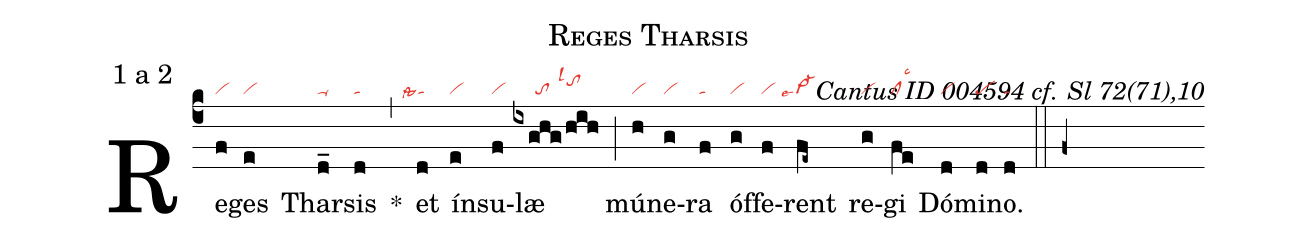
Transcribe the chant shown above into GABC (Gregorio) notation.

name: Reges Tharsis;
mode: 1;
mode-differentia: a 2;
commentary: Cantus ID 004594 cf. Sl 72(71),10;
nabc-lines: 1;
%%
(c4)

Re(f|vi)ges(e|vi) Thar(d_|ta-)sis(d|ta) *(,) et(d|````talssta4) ín(e|vi)su(f|vi)læ(ixghg/hih|//////to//tohilsl1) (;) mú(h|vi)ne(g|vi)ra(f|ta) óf(g|vi)fe(f|vi)rent(fe~|````vi>-lse7) re(g|vi)gi(fe|cllsc3) Dó(d|vi)mi(d|pe)no.(d|ta) (::f+)
